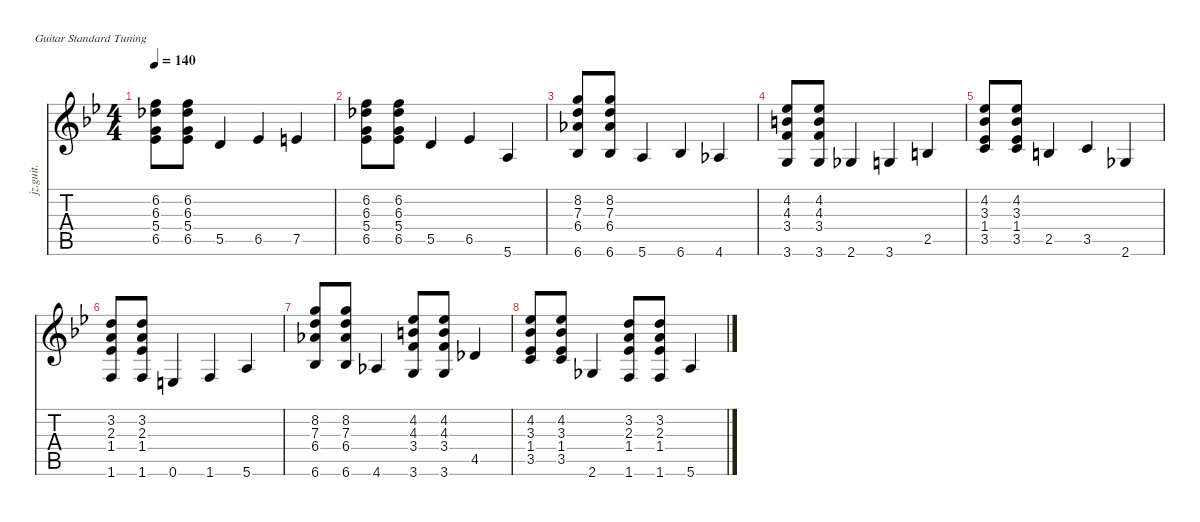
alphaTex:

\defaultSystemsLayout 4
\hideDynamics
\bracketExtendMode nobrackets
\otherSystemsTrackNameOrientation horizontal
\track ("Rhythm" "jz.guit.") {instrument electricguitarjazz}
\staff {score tabs}
\tuning (E4 B3 G3 D3 A2 E2)
\ts (4 4)
\tempo 140
\clef g2
\ks bb
(6.5{acc b} 5.4{acc forcenatural} 6.3{acc b} 6.2{acc forcenatural}).8{dy mf} (6.5{acc b} 5.4{acc forcenatural} 6.3{acc b} 6.2{acc forcenatural}).8 5.5{acc forcenatural}.4 6.5{acc b}.4 7.5{acc forcenatural}.4 |
(6.5{acc b} 5.4{acc forcenatural} 6.3{acc b} 6.2{acc forcenatural}).8 (6.5{acc b} 5.4{acc forcenatural} 6.3{acc b} 6.2{acc forcenatural}).8 5.5{acc forcenatural}.4 6.5{acc b}.4 5.6{acc forcenatural}.4 |
(6.6{acc b} 6.4{acc b} 7.3{acc forcenatural} 8.2{acc forcenatural}).8 (6.6{acc b} 6.4{acc b} 7.3{acc forcenatural} 8.2{acc forcenatural}).8 5.6{acc forcenatural}.4 6.6{acc b}.4 4.6{acc b}.4 |
(3.6{acc forcenatural} 3.4{acc forcenatural} 4.3{acc forcenatural} 4.2{acc b}).8 (3.6{acc forcenatural} 3.4{acc forcenatural} 4.3{acc forcenatural} 4.2{acc b}).8 2.6{acc b}.4 3.6{acc forcenatural}.4 2.5{acc forcenatural}.4 |
(3.5{acc forcenatural} 1.4{acc b} 3.3{acc b} 4.2{acc b}).8 (3.5{acc forcenatural} 1.4{acc b} 3.3{acc b} 4.2{acc b}).8 2.5{acc forcenatural}.4 3.5{acc forcenatural}.4 2.6{acc b}.4 |
(1.6{acc forcenatural} 1.4{acc b} 2.3{acc forcenatural} 3.2{acc forcenatural}).8 (1.6{acc forcenatural} 1.4{acc b} 2.3{acc forcenatural} 3.2{acc forcenatural}).8 0.6{acc forcenatural}.4 1.6{acc forcenatural}.4 5.6{acc forcenatural}.4 |
(6.6{acc b} 6.4{acc b} 7.3{acc forcenatural} 8.2{acc forcenatural}).8 (6.6{acc b} 6.4{acc b} 7.3{acc forcenatural} 8.2{acc forcenatural}).8 4.6{acc b}.4 (3.6{acc forcenatural} 3.4{acc forcenatural} 4.3{acc forcenatural} 4.2{acc b}).8 (3.6{acc forcenatural} 3.4{acc forcenatural} 4.3{acc forcenatural} 4.2{acc b}).8 4.5{acc b}.4 |
(3.5{acc forcenatural} 1.4{acc b} 3.3{acc b} 4.2{acc b}).8 (3.5{acc forcenatural} 1.4{acc b} 3.3{acc b} 4.2{acc b}).8 2.6{acc b}.4 (1.6{acc forcenatural} 1.4{acc b} 2.3{acc forcenatural} 3.2{acc forcenatural}).8 (1.6{acc forcenatural} 1.4{acc b} 2.3{acc forcenatural} 3.2{acc forcenatural}).8 5.6{acc forcenatural}.4
